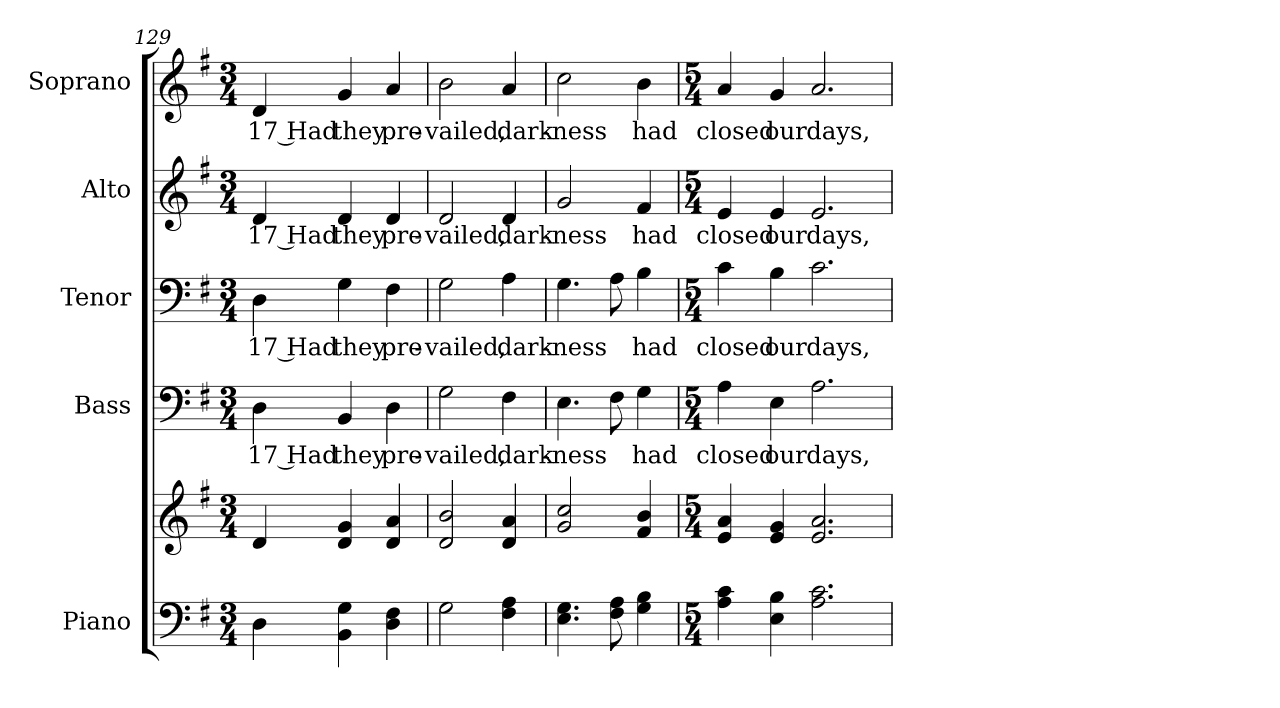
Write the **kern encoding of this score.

**kern	**kern	**kern	**text	**kern	**text	**kern	**text	**kern	**text
*part5	*part5	*part4	*part4	*part3	*part3	*part2	*part2	*part1	*part1
*staff6	*staff5	*staff4	*staff4	*staff3	*staff3	*staff2	*staff2	*staff1	*staff1
*I"Piano	*	*I"Bass	*	*I"Tenor	*	*I"Alto	*	*I"Soprano	*
*I'Pno.	*	*I'B.	*	*I'T.	*	*I'A.	*	*I'S.	*
!!LO:PB:g=z
*clefF4	*clefG2	*clefF4	*	*clefF4	*	*clefG2	*	*clefG2	*
*k[f#]	*k[f#]	*k[f#]	*	*k[f#]	*	*k[f#]	*	*k[f#]	*
*G:	*G:	*G:	*	*G:	*	*G:	*	*G:	*
*M3/4	*M3/4	*M3/4	*	*M3/4	*	*M3/4	*	*M3/4	*
=129	=129	=129	=129	=129	=129	=129	=129	=129	=129
!	!	!	!LO:LY:b:color=#000000	!	!	!	!	!	!
!	!	!	!	!	!LO:LY:b:color=#000000	!	!	!	!
!	!	!	!	!	!	!	!LO:LY:b:color=#000000	!	!
!	!	!	!	!	!	!	!	!	!LO:LY:b:color=#000000
4Di\	4di/	4Di\	17 Had	4Di\	17 Had	4di/	17 Had	4di/	17 Had
!	!	!	!LO:LY:b:color=#000000	!	!	!	!	!	!
!	!	!	!	!	!LO:LY:b:color=#000000	!	!	!	!
!	!	!	!	!	!	!	!LO:LY:b:color=#000000	!	!
!	!	!	!	!	!	!	!	!	!LO:LY:b:color=#000000
4BBi\ 4Gi	4di/ 4gi	4BBi/	they	4Gi\	they	4di/	they	4gi/	they
!	!	!	!LO:LY:b:color=#000000	!	!	!	!	!	!
!	!	!	!	!	!LO:LY:b:color=#000000	!	!	!	!
!	!	!	!	!	!	!	!LO:LY:b:color=#000000	!	!
!	!	!	!	!	!	!	!	!	!LO:LY:b:color=#000000
4Di\ 4F#i	4di/ 4ai	4Di\	pre-	4F#i\	pre-	4di/	pre-	4ai/	pre-
=130	=130	=130	=130	=130	=130	=130	=130	=130	=130
!	!	!	!LO:LY:b:color=#000000	!	!	!	!	!	!
!	!	!	!	!	!LO:LY:b:color=#000000	!	!	!	!
!	!	!	!	!	!	!	!LO:LY:b:color=#000000	!	!
!	!	!	!	!	!	!	!	!	!LO:LY:b:color=#000000
2Gi\	2di/ 2bi	2Gi\	-vailed,	2Gi\	-vailed,	2di/	-vailed,	2bi\	-vailed,
!	!	!	!LO:LY:b:color=#000000	!	!	!	!	!	!
!	!	!	!	!	!LO:LY:b:color=#000000	!	!	!	!
!	!	!	!	!	!	!	!LO:LY:b:color=#000000	!	!
!	!	!	!	!	!	!	!	!	!LO:LY:b:color=#000000
4F#i\ 4Ai	4di/ 4ai	4F#i\	dark-	4Ai\	dark-	4di/	dark-	4ai/	dark-
!!LO:LB:g=z
=131	=131	=131	=131	=131	=131	=131	=131	=131	=131
!	!	!	!LO:LY:b:color=#000000	!	!	!	!	!	!
!	!	!	!	!	!LO:LY:b:color=#000000	!	!	!	!
!	!	!	!	!	!	!	!LO:LY:b:color=#000000	!	!
!	!	!	!	!	!	!	!	!	!LO:LY:b:color=#000000
4.Ei\ 4.Gi	2gi/ 2cci	4.Ei\	-ness	4.Gi\	-ness	2gi/	-ness	2cci\	-ness
8F#i\ 8Ai	.	8F#i\	.	8Ai\	.	.	.	.	.
!	!	!	!LO:LY:b:color=#000000	!	!	!	!	!	!
!	!	!	!	!	!LO:LY:b:color=#000000	!	!	!	!
!	!	!	!	!	!	!	!LO:LY:b:color=#000000	!	!
!	!	!	!	!	!	!	!	!	!LO:LY:b:color=#000000
4Gi\ 4Bi	4f#i/ 4bi	4Gi\	had	4Bi\	had	4f#i/	had	4bi\	had
=132	=132	=132	=132	=132	=132	=132	=132	=132	=132
*M5/4	*M5/4	*M5/4	*	*M5/4	*	*M5/4	*	*M5/4	*
!	!	!	!LO:LY:b:color=#000000	!	!	!	!	!	!
!	!	!	!	!	!LO:LY:b:color=#000000	!	!	!	!
!	!	!	!	!	!	!	!LO:LY:b:color=#000000	!	!
!	!	!	!	!	!	!	!	!	!LO:LY:b:color=#000000
4Ai\ 4ci	4ei/ 4ai	4Ai\	closed	4ci\	closed	4ei/	closed	4ai/	closed
!	!	!	!LO:LY:b:color=#000000	!	!	!	!	!	!
!	!	!	!	!	!LO:LY:b:color=#000000	!	!	!	!
!	!	!	!	!	!	!	!LO:LY:b:color=#000000	!	!
!	!	!	!	!	!	!	!	!	!LO:LY:b:color=#000000
4Ei\ 4Bi	4ei/ 4gi	4Ei\	our	4Bi\	our	4ei/	our	4gi/	our
!	!	!	!LO:LY:b:color=#000000	!	!	!	!	!	!
!	!	!	!	!	!LO:LY:b:color=#000000	!	!	!	!
!	!	!	!	!	!	!	!LO:LY:b:color=#000000	!	!
!	!	!	!	!	!	!	!	!	!LO:LY:b:color=#000000
2.Ai\ 2.ci	2.ei/ 2.ai	2.Ai\	days,	2.ci\	days,	2.ei/	days,	2.ai/	days,
=	=	=	=	=	=	=	=	=	=
*-	*-	*-	*-	*-	*-	*-	*-	*-	*-
